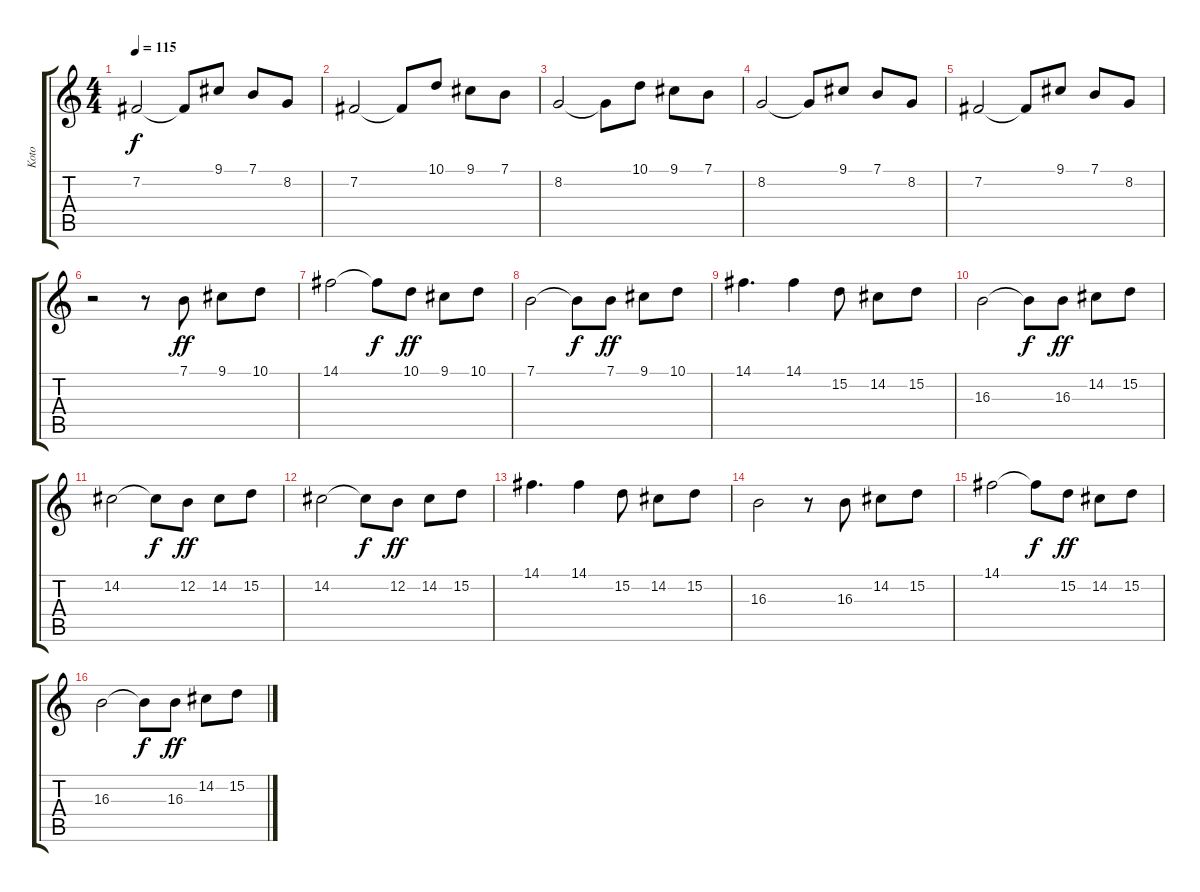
\track ("Koto                " "Koto      ") {instrument koto}
\staff {score tabs}
\tuning (E4 B3 G3 D3 A2 E2) {hide}
\ts (4 4)
\tempo 115
\clef g2
\ks c
7.2.2{dy f} 7.2{t}.8 9.1.8 7.1.8 8.2.8 |
7.2.2 7.2{t}.8 10.1.8 9.1.8 7.1.8 |
8.2.2 8.2{t}.8 10.1.8 9.1.8 7.1.8 |
8.2.2 8.2{t}.8 9.1.8 7.1.8 8.2.8 |
7.2.2 7.2{t}.8 9.1.8 7.1.8 8.2.8 |
r.2 r.8 7.1.8{dy ff} 9.1.8 10.1.8 |
14.1.2 14.1{t}.8{dy f} 10.1.8{dy ff} 9.1.8 10.1.8 |
7.1.2 7.1{t}.8{dy f} 7.1.8{dy ff} 9.1.8 10.1.8 |
14.1.4{d} 14.1.4 15.2.8 14.2.8 15.2.8 |
16.3.2 16.3{t}.8{dy f} 16.3.8{dy ff} 14.2.8 15.2.8 |
14.2.2 14.2{t}.8{dy f} 12.2.8{dy ff} 14.2.8 15.2.8 |
14.2.2 14.2{t}.8{dy f} 12.2.8{dy ff} 14.2.8 15.2.8 |
14.1.4{d} 14.1.4 15.2.8 14.2.8 15.2.8 |
16.3.2 r.8 16.3.8 14.2.8 15.2.8 |
14.1.2 14.1{t}.8{dy f} 15.2.8{dy ff} 14.2.8 15.2.8 |
16.3.2 16.3{t}.8{dy f} 16.3.8{dy ff} 14.2.8 15.2.8
